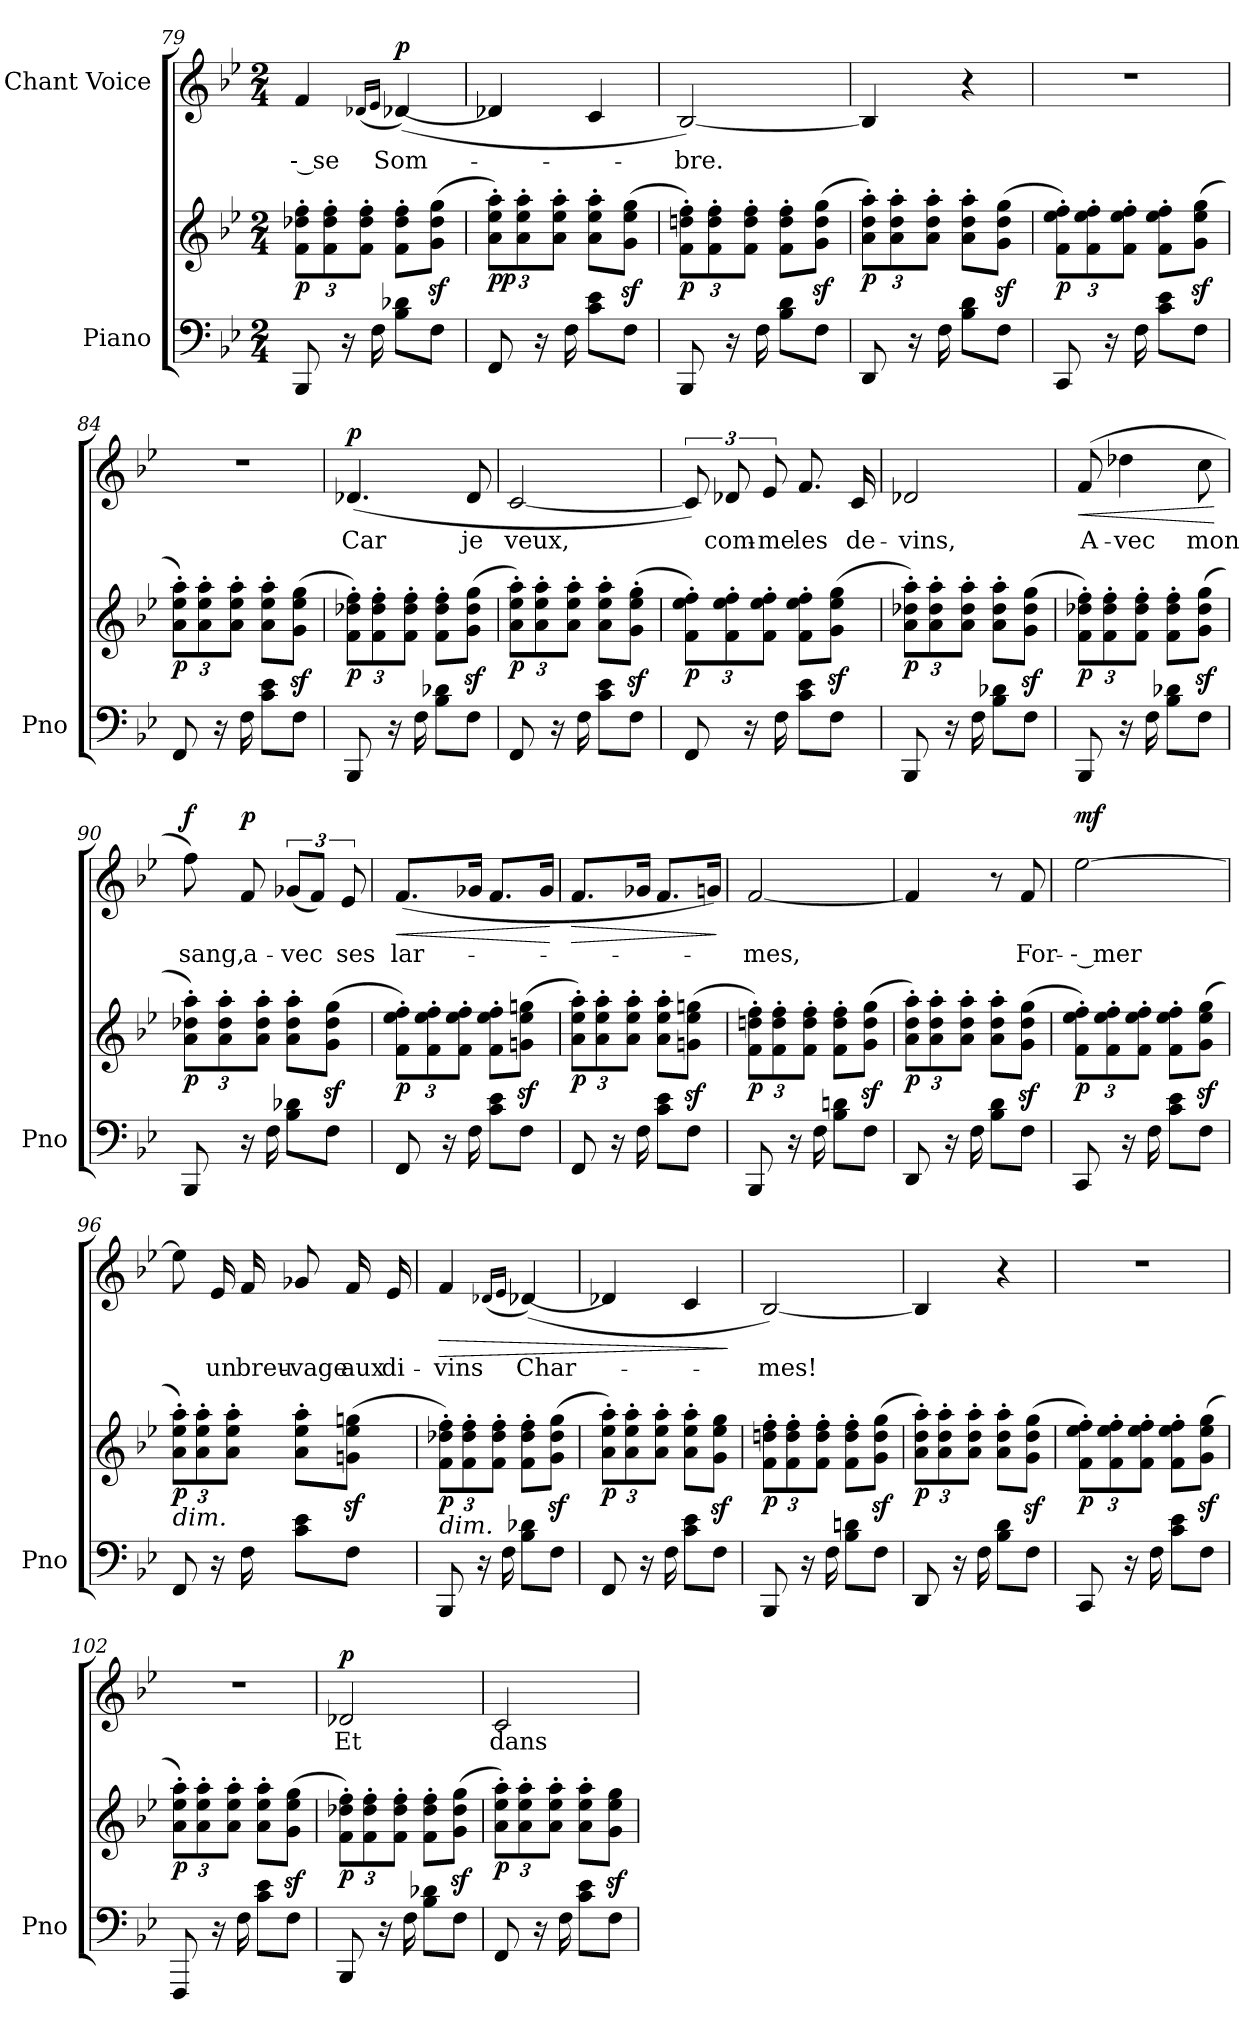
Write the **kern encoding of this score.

**kern	**kern	**dynam	**kern	**text	**dynam
*part2	*part2	*part2	*part1	*part1	*part1
*staff3	*staff2	*staff2/3	*staff1	*staff1	*staff1
*I"Piano	*	*	*I"Chant Voice	*	*
*I'Pno	*	*	*	*	*
!!LO:LB:g=z
*clefF4	*clefG2	*	*clefG2	*	*
*k[b-e-]	*k[b-e-]	*	*k[b-e-]	*	*
*M2/4	*M2/4	*	*M2/4	*	*
*	*Xbrackettup	*	*	*	*
=79	=79	=79	=79	=79	=79
!	!	!LO:DY:b	!	!LO:LY:b	!
8BBB-/	12f\' 12dd-X\' 12ff\'L	p	4f/	-- se	.
.	12f\' 12dd-\' 12ff\'	.	.	.	.
16r	.	.	.	.	.
.	12f\' 12dd-\' 12ff\'J	.	.	.	.
16F\	.	.	.	.	.
.	.	.	(16qd-X/LL	.	.
.	.	.	16qe-/JJ	.	.
!	!	!	!	!LO:LY:b	!LO:DY:a
8B-\ 8d-X\L	8f\' 8dd-\' 8ff\'L	.	([4d-/)	Som-	p
8F\J	(8g\z< 8dd-\z< 8gg\z<J	.	.	.	.
=80	=80	=80	=80	=80	=80
!	!	!LO:DY:b	!	!	!
8FF/	12a\' 12ee-\' 12aa\'L)	pp	4d-X/]	.	.
.	12a\' 12ee-\' 12aa\'	.	.	.	.
16r	.	.	.	.	.
.	12a\' 12ee-\' 12aa\'J	.	.	.	.
16F\	.	.	.	.	.
8c\ 8e-\L	8a\' 8ee-\' 8aa\'L	.	4c/	.	.
8F\J	(8g\z< 8ee-\z< 8gg\z<J	.	.	.	.
=81	=81	=81	=81	=81	=81
!	!	!LO:DY:b	!	!LO:LY:b	!
8BBB-/	12f\' 12ddn\' 12ff\'L)	p	[2B-/)	-bre.	.
.	12f\' 12dd\' 12ff\'	.	.	.	.
16r	.	.	.	.	.
.	12f\' 12dd\' 12ff\'J	.	.	.	.
16F\	.	.	.	.	.
8B-\ 8d\L	8f\' 8dd\' 8ff\'L	.	.	.	.
8F\J	(8g\z< 8dd\z< 8gg\z<J	.	.	.	.
=82	=82	=82	=82	=82	=82
!	!	!LO:DY:b	!	!	!
8DD/	12a\' 12dd\' 12aa\'L)	p	4B-/]	.	.
.	12a\' 12dd\' 12aa\'	.	.	.	.
16r	.	.	.	.	.
.	12a\' 12dd\' 12aa\'J	.	.	.	.
16F\	.	.	.	.	.
8B-\ 8d\L	8a\' 8dd\' 8aa\'L	.	4r	.	.
8F\J	(8g\z< 8dd\z< 8gg\z<J	.	.	.	.
=83	=83	=83	=83	=83	=83
!	!	!LO:DY:b	!	!	!
8CC/	12f\' 12ee-\' 12ff\'L)	p	2r	.	.
.	12f\' 12ee-\' 12ff\'	.	.	.	.
16r	.	.	.	.	.
.	12f\' 12ee-\' 12ff\'J	.	.	.	.
16F\	.	.	.	.	.
8c\ 8e-\L	8f\' 8ee-\' 8ff\'L	.	.	.	.
8F\J	(8g\z< 8ee-\z< 8gg\z<J	.	.	.	.
=84	=84	=84	=84	=84	=84
!	!	!LO:DY:b	!	!	!
8FF/	12a\' 12ee-\' 12aa\'L)	p	2r	.	.
.	12a\' 12ee-\' 12aa\'	.	.	.	.
16r	.	.	.	.	.
.	12a\' 12ee-\' 12aa\'J	.	.	.	.
16F\	.	.	.	.	.
8c\ 8e-\L	8a\' 8ee-\' 8aa\'L	.	.	.	.
8F\J	(8g\z< 8ee-\z< 8gg\z<J	.	.	.	.
!!LO:PB:g=z
=85	=85	=85	=85	=85	=85
!	!	!LO:DY:b	!	!LO:LY:b	!LO:DY:a
8BBB-/	12f\' 12dd-X\' 12ff\'L)	p	(4.d-X/	Car	p
.	12f\' 12dd-\' 12ff\'	.	.	.	.
16r	.	.	.	.	.
.	12f\' 12dd-\' 12ff\'J	.	.	.	.
16F\	.	.	.	.	.
8B-\ 8d-X\L	8f\' 8dd-\' 8ff\'L	.	.	.	.
!	!	!	!	!LO:LY:b	!
8F\J	(8g\z< 8dd-\z< 8gg\z<J	.	8d-/	je	.
=86	=86	=86	=86	=86	=86
!	!	!LO:DY:b	!	!LO:LY:b	!
8FF/	12a\' 12ee-\' 12aa\'L)	p	[2c/	veux,	.
.	12a\' 12ee-\' 12aa\'	.	.	.	.
16r	.	.	.	.	.
.	12a\' 12ee-\' 12aa\'J	.	.	.	.
16F\	.	.	.	.	.
8c\ 8e-\L	8a\' 8ee-\' 8aa\'L	.	.	.	.
8F\J	(8g\z<' 8ee-\z<' 8gg\z<'J	.	.	.	.
=87	=87	=87	=87	=87	=87
!	!	!LO:DY:b	!	!	!
8FF/	12f\' 12ee-\' 12ff\'L)	p	12c/])	.	.
!	!	!	!	!LO:LY:b	!
.	12f\' 12ee-\' 12ff\'	.	12d-X/	com-	.
16r	.	.	.	.	.
!	!	!	!	!LO:LY:b	!
.	12f\' 12ee-\' 12ff\'J	.	12e-/	-me	.
16F\	.	.	.	.	.
!	!	!	!	!LO:LY:b	!
8c\ 8e-\L	8f\' 8ee-\' 8ff\'L	.	8.f/	les	.
8F\J	(8g\z< 8ee-\z< 8gg\z<J	.	.	.	.
!	!	!	!	!LO:LY:b	!
.	.	.	16c/	de-	.
=88	=88	=88	=88	=88	=88
!	!	!LO:DY:b	!	!LO:LY:b	!
8BBB-/	12a\' 12dd-X\' 12aa\'L)	p	2d-X/	-vins,	.
.	12a\' 12dd-\' 12aa\'	.	.	.	.
16r	.	.	.	.	.
.	12a\' 12dd-\' 12aa\'J	.	.	.	.
16F\	.	.	.	.	.
8B-\ 8d-X\L	8a\' 8dd-\' 8aa\'L	.	.	.	.
8F\J	(8g\z< 8dd-\z< 8gg\z<J	.	.	.	.
=89	=89	=89	=89	=89	=89
!	!	!LO:DY:b	!	!LO:LY:b	!LO:HP:b
8BBB-/	12f\' 12dd-X\' 12ff\'L)	p	(8f/	A-	<
.	12f\' 12dd-\' 12ff\'	.	.	.	.
!	!	!	!	!LO:LY:b	!
16r	.	.	4dd-X\	-vec	.
.	12f\' 12dd-\' 12ff\'J	.	.	.	.
16F\	.	.	.	.	.
8B-\ 8d-X\L	8f\' 8dd-\' 8ff\'L	.	.	.	.
!	!	!	!	!LO:LY:b	!
8F\J	(8g\z< 8dd-\z< 8gg\z<J	.	8cc\	mon	.
.	.	.	.	.	[
!!LO:LB:g=z
=90	=90	=90	=90	=90	=90
!	!	!LO:DY:b	!	!LO:LY:b	!LO:DY:a
8BBB-/	12a\' 12dd-X\' 12aa\'L)	p	8ff\)	sang,	f
.	12a\' 12dd-\' 12aa\'	.	.	.	.
!	!	!	!	!LO:LY:b	!LO:DY:a
16r	.	.	8f/	a-	p
.	12a\' 12dd-\' 12aa\'J	.	.	.	.
16F\	.	.	.	.	.
!	!	!	!	!LO:LY:b	!
8B-\ 8d-X\L	8a\' 8dd-\' 8aa\'L	.	(12g-X/L	-vec	.
.	.	.	12f/J)	.	.
8F\J	(8g\z< 8dd-\z< 8gg\z<J	.	.	.	.
!	!	!	!	!LO:LY:b	!
.	.	.	12e-/	ses	.
=91	=91	=91	=91	=91	=91
!	!	!LO:DY:b	!	!LO:LY:b	!LO:HP:b
8FF/	12f\' 12ee-\' 12ff\'L)	p	(<8.f/L	lar-	<
.	12f\' 12ee-\' 12ff\'	.	.	.	.
16r	.	.	.	.	.
.	12f\' 12ee-\' 12ff\'J	.	.	.	.
16F\	.	.	16g-X/Jk	.	.
8c\ 8e-\L	8f\' 8ee-\' 8ff\'L	.	8.f/L	.	.
8F\J	(8gn\z< 8ee-\z< 8ggn\z<J	.	.	.	.
.	.	.	16g-/Jk	.	.
.	.	.	.	.	[
=92	=92	=92	=92	=92	=92
!	!	!LO:DY:b	!	!	!LO:HP:b
8FF/	12a\' 12ee-\' 12aa\'L)	p	8.f/L	.	>
.	12a\' 12ee-\' 12aa\'	.	.	.	.
16r	.	.	.	.	.
.	12a\' 12ee-\' 12aa\'J	.	.	.	.
16F\	.	.	16g-X/Jk	.	.
8c\ 8e-\L	8a\' 8ee-\' 8aa\'L	.	8.f/L	.	.
8F\J	(8gn\z< 8ee-\z< 8ggn\z<J	.	.	.	.
.	.	.	16gn/Jk)	.	.
.	.	.	.	.	]
=93	=93	=93	=93	=93	=93
!	!	!LO:DY:b	!	!LO:LY:b	!
8BBB-/	12f\' 12ddn\' 12ff\'L)	p	[2f/	-mes,	.
.	12f\' 12dd\' 12ff\'	.	.	.	.
16r	.	.	.	.	.
.	12f\' 12dd\' 12ff\'J	.	.	.	.
16F\	.	.	.	.	.
8B-\ 8dn\L	8f\' 8dd\' 8ff\'L	.	.	.	.
8F\J	(8g\z< 8dd\z< 8gg\z<J	.	.	.	.
=94	=94	=94	=94	=94	=94
!	!	!LO:DY:b	!	!	!
8DD/	12a\' 12dd\' 12aa\'L)	p	4f/]	.	.
.	12a\' 12dd\' 12aa\'	.	.	.	.
16r	.	.	.	.	.
.	12a\' 12dd\' 12aa\'J	.	.	.	.
16F\	.	.	.	.	.
8B-\ 8d\L	8a\' 8dd\' 8aa\'L	.	8r	.	.
!	!	!	!	!LO:LY:b	!
8F\J	(8g\z< 8dd\z< 8gg\z<J	.	8f/	For-	.
!!LO:LB:g=z
=95	=95	=95	=95	=95	=95
!	!	!LO:DY:b	!	!LO:LY:b	!LO:DY:a
8CC/	12f\' 12ee-\' 12ff\'L)	p	[2ee-\	-- mer	mf
.	12f\' 12ee-\' 12ff\'	.	.	.	.
16r	.	.	.	.	.
.	12f\' 12ee-\' 12ff\'J	.	.	.	.
16F\	.	.	.	.	.
8c\ 8e-\L	8f\' 8ee-\' 8ff\'L	.	.	.	.
8F\J	(8g\z< 8ee-\z< 8gg\z<J	.	.	.	.
=96	=96	=96	=96	=96	=96
!	!LO:TX:b:i:t=dim.	!	!	!	!
!	!	!LO:DY:b	!	!	!
8FF/	12a\' 12ee-\' 12aa\'L)	p	8ee-\]	.	.
.	12a\' 12ee-\' 12aa\'	.	.	.	.
!	!	!	!	!LO:LY:b	!
16r	.	.	16e-/	un	.
.	12a\' 12ee-\' 12aa\'J	.	.	.	.
!	!	!	!	!LO:LY:b	!
16F\	.	.	16f/	breu-	.
!	!	!	!	!LO:LY:b	!
8c\ 8e-\L	8a\' 8ee-\' 8aa\'L	.	8g-X/	-vage	.
!	!	!	!	!LO:LY:b	!
8F\J	(8gn\z< 8ee-\z< 8ggn\z<J	.	16f/	aux	.
!	!	!	!	!LO:LY:b	!
.	.	.	16e-/	di-	.
=97	=97	=97	=97	=97	=97
!	!LO:TX:b:i:t=dim.	!	!	!	!
!	!	!LO:DY:b	!	!LO:LY:b	!LO:HP:b
8BBB-/	12f\' 12dd-X\' 12ff\'L)	p	4f/	-vins	>
.	12f\' 12dd-\' 12ff\'	.	.	.	.
16r	.	.	.	.	.
.	12f\' 12dd-\' 12ff\'J	.	.	.	.
16F\	.	.	.	.	.
.	.	.	(16qd-X/LL	.	.
.	.	.	16qe-/JJ	.	.
!	!	!	!	!LO:LY:b	!
8B-\ 8d-X\L	8f\' 8dd-\' 8ff\'L	.	([4d-/)	Char-	.
8F\J	(8g\z< 8dd-\z< 8gg\z<J	.	.	.	.
=98	=98	=98	=98	=98	=98
!	!	!LO:DY:b	!	!	!
8FF/	12a\' 12ee-\' 12aa\'L)	p	4d-X/]	.	.
.	12a\' 12ee-\' 12aa\'	.	.	.	.
16r	.	.	.	.	.
.	12a\' 12ee-\' 12aa\'J	.	.	.	.
16F\	.	.	.	.	.
8c\ 8e-\L	8a\' 8ee-\' 8aa\'L	.	4c/	.	.
8F\J	8g\z< 8ee-\z< 8gg\z<J	.	.	.	.
.	.	.	.	.	]
=99	=99	=99	=99	=99	=99
!	!	!LO:DY:b	!	!LO:LY:b	!
8BBB-/	12f\' 12ddn\' 12ff\'L	p	[2B-/)	-mes!	.
.	12f\' 12dd\' 12ff\'	.	.	.	.
16r	.	.	.	.	.
.	12f\' 12dd\' 12ff\'J	.	.	.	.
16F\	.	.	.	.	.
8B-\ 8dn\L	8f\' 8dd\' 8ff\'L	.	.	.	.
8F\J	(8g\z< 8dd\z< 8gg\z<J	.	.	.	.
!!LO:LB:g=z
=100	=100	=100	=100	=100	=100
!	!	!LO:DY:b	!	!	!
8DD/	12a\' 12dd\' 12aa\'L)	p	4B-/]	.	.
.	12a\' 12dd\' 12aa\'	.	.	.	.
16r	.	.	.	.	.
.	12a\' 12dd\' 12aa\'J	.	.	.	.
16F\	.	.	.	.	.
8B-\ 8d\L	8a\' 8dd\' 8aa\'L	.	4r	.	.
8F\J	(8g\z< 8dd\z< 8gg\z<J	.	.	.	.
=101	=101	=101	=101	=101	=101
!	!	!LO:DY:b	!	!	!
8CC/	12f\' 12ee-\' 12ff\'L)	p	2r	.	.
.	12f\' 12ee-\' 12ff\'	.	.	.	.
16r	.	.	.	.	.
.	12f\' 12ee-\' 12ff\'J	.	.	.	.
16F\	.	.	.	.	.
8c\ 8e-\L	8f\' 8ee-\' 8ff\'L	.	.	.	.
8F\J	(8g\z< 8ee-\z< 8gg\z<J	.	.	.	.
=102	=102	=102	=102	=102	=102
!	!	!LO:DY:b	!	!	!
8FFF/	12a\' 12ee-\' 12aa\'L)	p	2r	.	.
.	12a\' 12ee-\' 12aa\'	.	.	.	.
16r	.	.	.	.	.
.	12a\' 12ee-\' 12aa\'J	.	.	.	.
16F\	.	.	.	.	.
8c\ 8e-\L	8a\' 8ee-\' 8aa\'L	.	.	.	.
8F\J	(8g\z< 8ee-\z< 8gg\z<J	.	.	.	.
=103	=103	=103	=103	=103	=103
!	!	!LO:DY:b	!	!LO:LY:b	!LO:DY:a
8BBB-/	12f\' 12dd-X\' 12ff\'L)	p	2d-X/	Et	p
.	12f\' 12dd-\' 12ff\'	.	.	.	.
16r	.	.	.	.	.
.	12f\' 12dd-\' 12ff\'J	.	.	.	.
16F\	.	.	.	.	.
8B-\ 8d-X\L	8f\' 8dd-\' 8ff\'L	.	.	.	.
8F\J	(8g\z< 8dd-\z< 8gg\z<J	.	.	.	.
=104	=104	=104	=104	=104	=104
!	!	!LO:DY:b	!	!LO:LY:b	!
8FF/	12a\' 12ee-\' 12aa\'L)	p	2c/	-dans	.
.	12a\' 12ee-\' 12aa\'	.	.	.	.
16r	.	.	.	.	.
.	12a\' 12ee-\' 12aa\'J	.	.	.	.
16F\	.	.	.	.	.
8c\ 8e-\L	8a\' 8ee-\' 8aa\'L	.	.	.	.
8F\J	8g\z< 8ee-\z< 8gg\z<J	.	.	.	.
=	=	=	=	=	=
*-	*-	*-	*-	*-	*-
